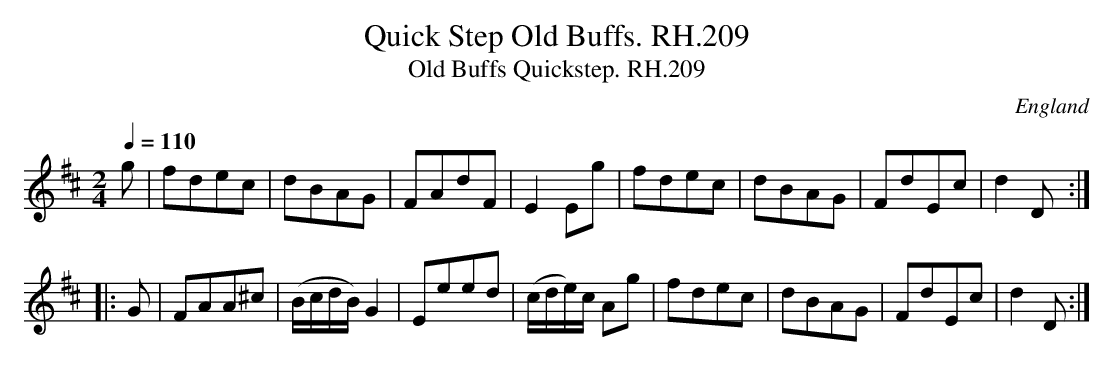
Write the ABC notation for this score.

X:1
T:Quick Step Old Buffs. RH.209
T:Old Buffs Quickstep. RH.209
L:1/8
M:2/4
O:England
Q:1/4=110
K:D
g|fdec|dBAG|FAdF|E2Eg|\
fdec|dBAG|FdEc|d2D:|!
|:G|FAA^c|(B/c/d/B/)G2|Eeed|(c/d/e/)c/ Ag|\
fdec|dBAG|FdEc|d2D:|
